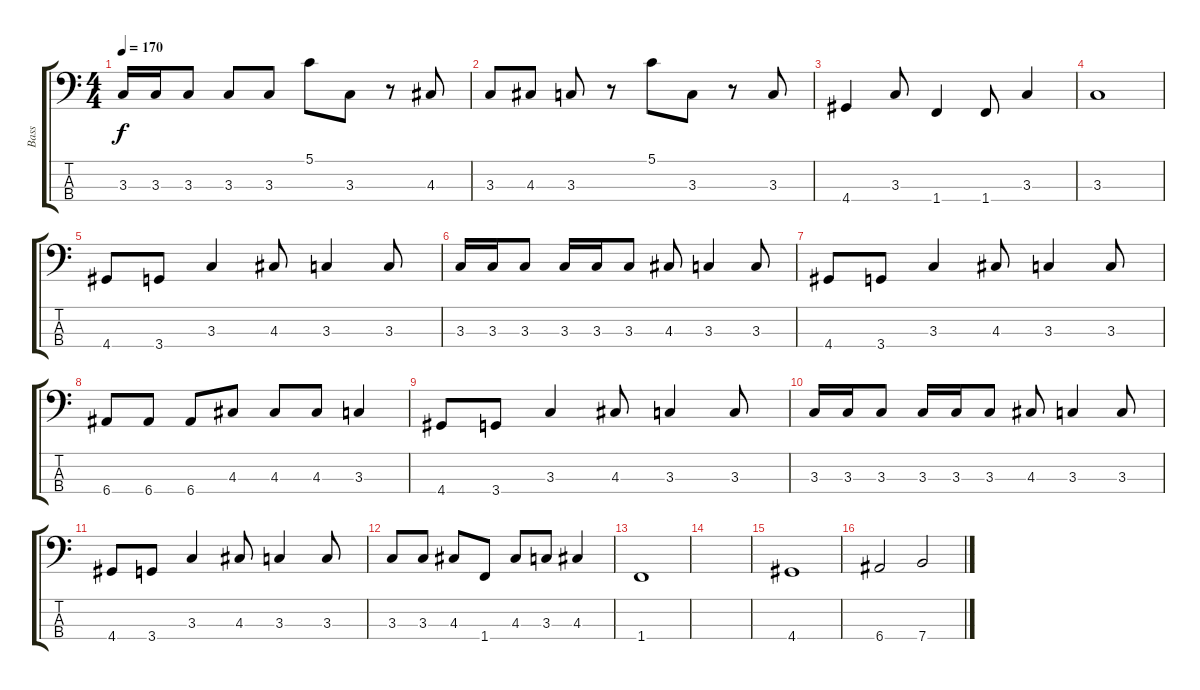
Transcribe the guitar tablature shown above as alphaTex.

\track ("Bass" "Bass") {instrument electricbassfinger}
\staff {score tabs}
\tuning (G2 D2 A1 E1) {hide}
\ts (4 4)
\tempo 170
\clef f4
\ks c
3.3.16{dy f} 3.3.16 3.3.8 3.3.8 3.3.8 5.1.8 3.3.8 r.8 4.3.8 |
3.3.8 4.3.8 3.3.8 r.8 5.1.8 3.3.8 r.8 3.3.8 |
4.4.4 3.3.8 1.4.4 1.4.8 3.3.4 |
3.3.1 |
4.4.8 3.4.8 3.3.4 4.3.8 3.3.4 3.3.8 |
3.3.16 3.3.16 3.3.8 3.3.16 3.3.16 3.3.8 4.3.8 3.3.4 3.3.8 |
4.4.8 3.4.8 3.3.4 4.3.8 3.3.4 3.3.8 |
6.4.8 6.4.8 6.4.8 4.3.8 4.3.8 4.3.8 3.3.4 |
4.4.8 3.4.8 3.3.4 4.3.8 3.3.4 3.3.8 |
3.3.16 3.3.16 3.3.8 3.3.16 3.3.16 3.3.8 4.3.8 3.3.4 3.3.8 |
4.4.8 3.4.8 3.3.4 4.3.8 3.3.4 3.3.8 |
3.3.8 3.3.8 4.3.8 1.4.8 4.3.8 3.3.8 4.3.4 |
1.4.1 |
|
4.4.1 |
6.4.2 7.4.2
